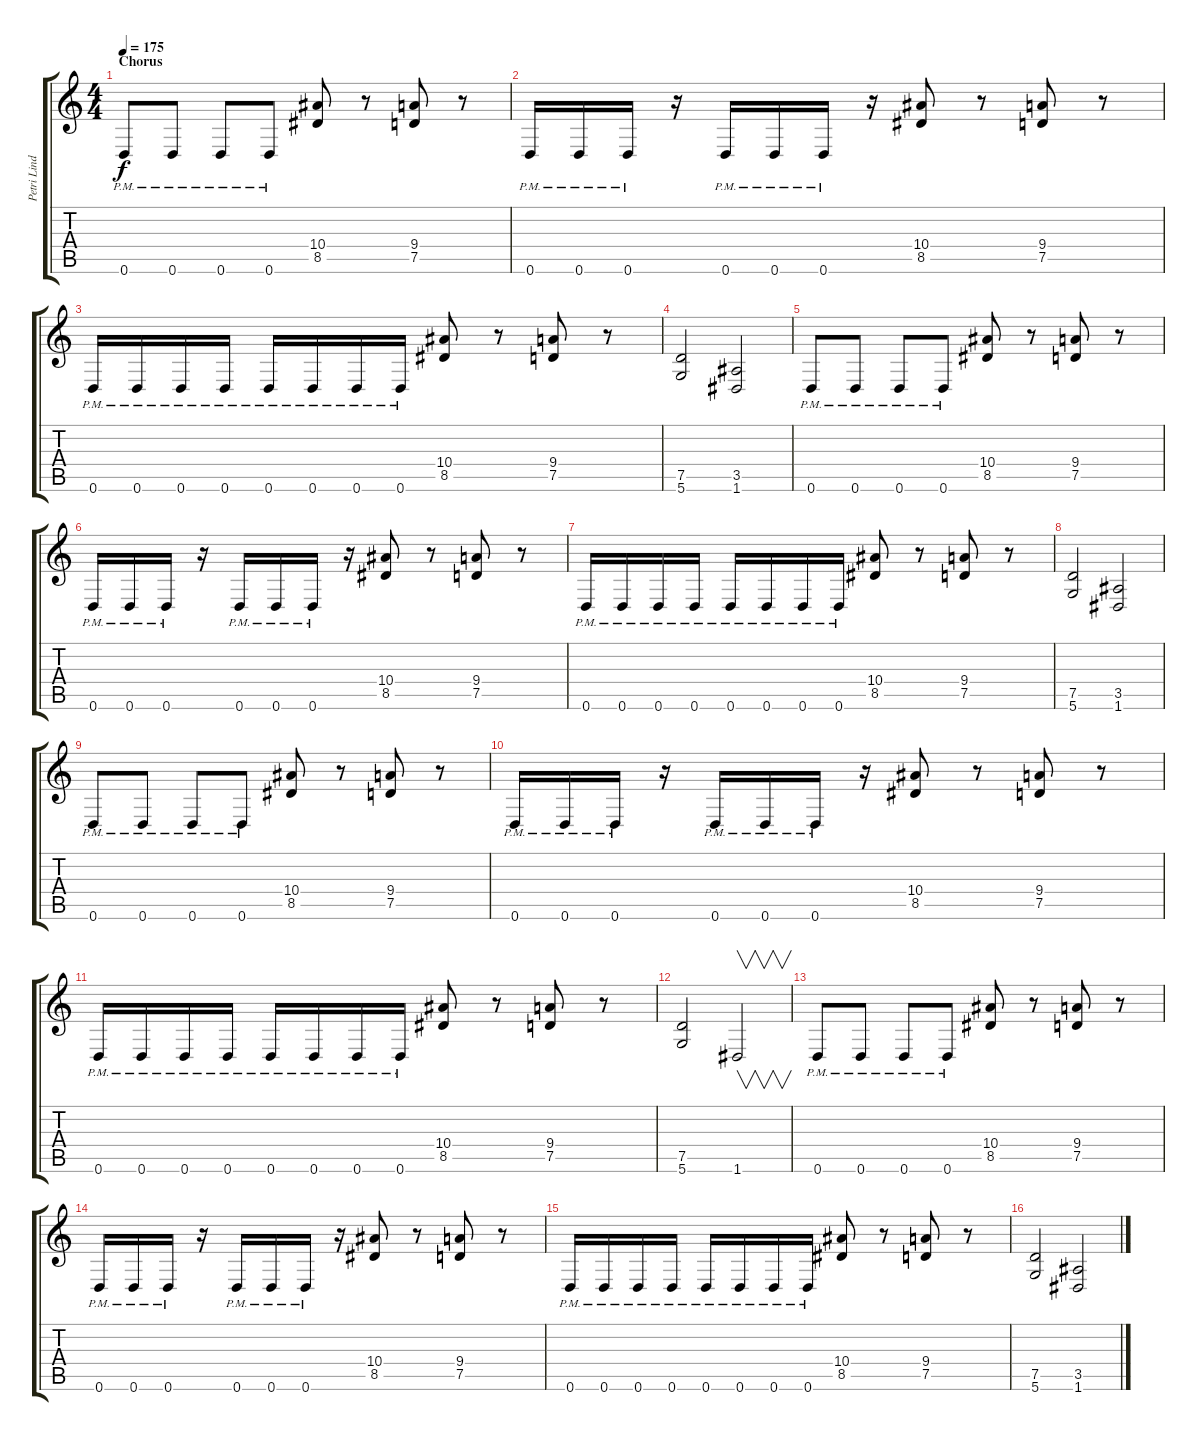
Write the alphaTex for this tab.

\track ("Petri Lindroos" "Petri Lind") {instrument distortionguitar}
\staff {score tabs}
\tuning (D4 A3 F3 C3 G2 D2) {hide}
\ts (4 4)
\section ("" "Chorus")
\tempo 175
\clef g2
\ks c
0.6{pm}.8{dy f} 0.6{pm}.8 0.6{pm}.8 0.6{pm}.8 (10.4 8.5).8 r.8 (9.4 7.5).8 r.8 |
0.6{pm}.16 0.6{pm}.16 0.6{pm}.16 r.16 0.6{pm}.16 0.6{pm}.16 0.6{pm}.16 r.16 (10.4 8.5).8 r.8 (9.4 7.5).8 r.8 |
0.6{pm}.16 0.6{pm}.16 0.6{pm}.16 0.6{pm}.16 0.6{pm}.16 0.6{pm}.16 0.6{pm}.16 0.6{pm}.16 (10.4 8.5).8 r.8 (9.4 7.5).8 r.8 |
(7.5 5.6).2 (3.5 1.6).2 |
0.6{pm}.8 0.6{pm}.8 0.6{pm}.8 0.6{pm}.8 (10.4 8.5).8 r.8 (9.4 7.5).8 r.8 |
0.6{pm}.16 0.6{pm}.16 0.6{pm}.16 r.16 0.6{pm}.16 0.6{pm}.16 0.6{pm}.16 r.16 (10.4 8.5).8 r.8 (9.4 7.5).8 r.8 |
0.6{pm}.16 0.6{pm}.16 0.6{pm}.16 0.6{pm}.16 0.6{pm}.16 0.6{pm}.16 0.6{pm}.16 0.6{pm}.16 (10.4 8.5).8 r.8 (9.4 7.5).8 r.8 |
(7.5 5.6).2 (3.5 1.6).2 |
0.6{pm}.8 0.6{pm}.8 0.6{pm}.8 0.6{pm}.8 (10.4 8.5).8 r.8 (9.4 7.5).8 r.8 |
0.6{pm}.16 0.6{pm}.16 0.6{pm}.16 r.16 0.6{pm}.16 0.6{pm}.16 0.6{pm}.16 r.16 (10.4 8.5).8 r.8 (9.4 7.5).8 r.8 |
0.6{pm}.16 0.6{pm}.16 0.6{pm}.16 0.6{pm}.16 0.6{pm}.16 0.6{pm}.16 0.6{pm}.16 0.6{pm}.16 (10.4 8.5).8 r.8 (9.4 7.5).8 r.8 |
(7.5 5.6).2 1.6.2{v instrument guitarharmonics} |
0.6{pm}.8{instrument distortionguitar} 0.6{pm}.8 0.6{pm}.8 0.6{pm}.8 (10.4 8.5).8 r.8 (9.4 7.5).8 r.8 |
0.6{pm}.16 0.6{pm}.16 0.6{pm}.16 r.16 0.6{pm}.16 0.6{pm}.16 0.6{pm}.16 r.16 (10.4 8.5).8 r.8 (9.4 7.5).8 r.8 |
0.6{pm}.16 0.6{pm}.16 0.6{pm}.16 0.6{pm}.16 0.6{pm}.16 0.6{pm}.16 0.6{pm}.16 0.6{pm}.16 (10.4 8.5).8 r.8 (9.4 7.5).8 r.8 |
(7.5 5.6).2 (3.5 1.6).2
